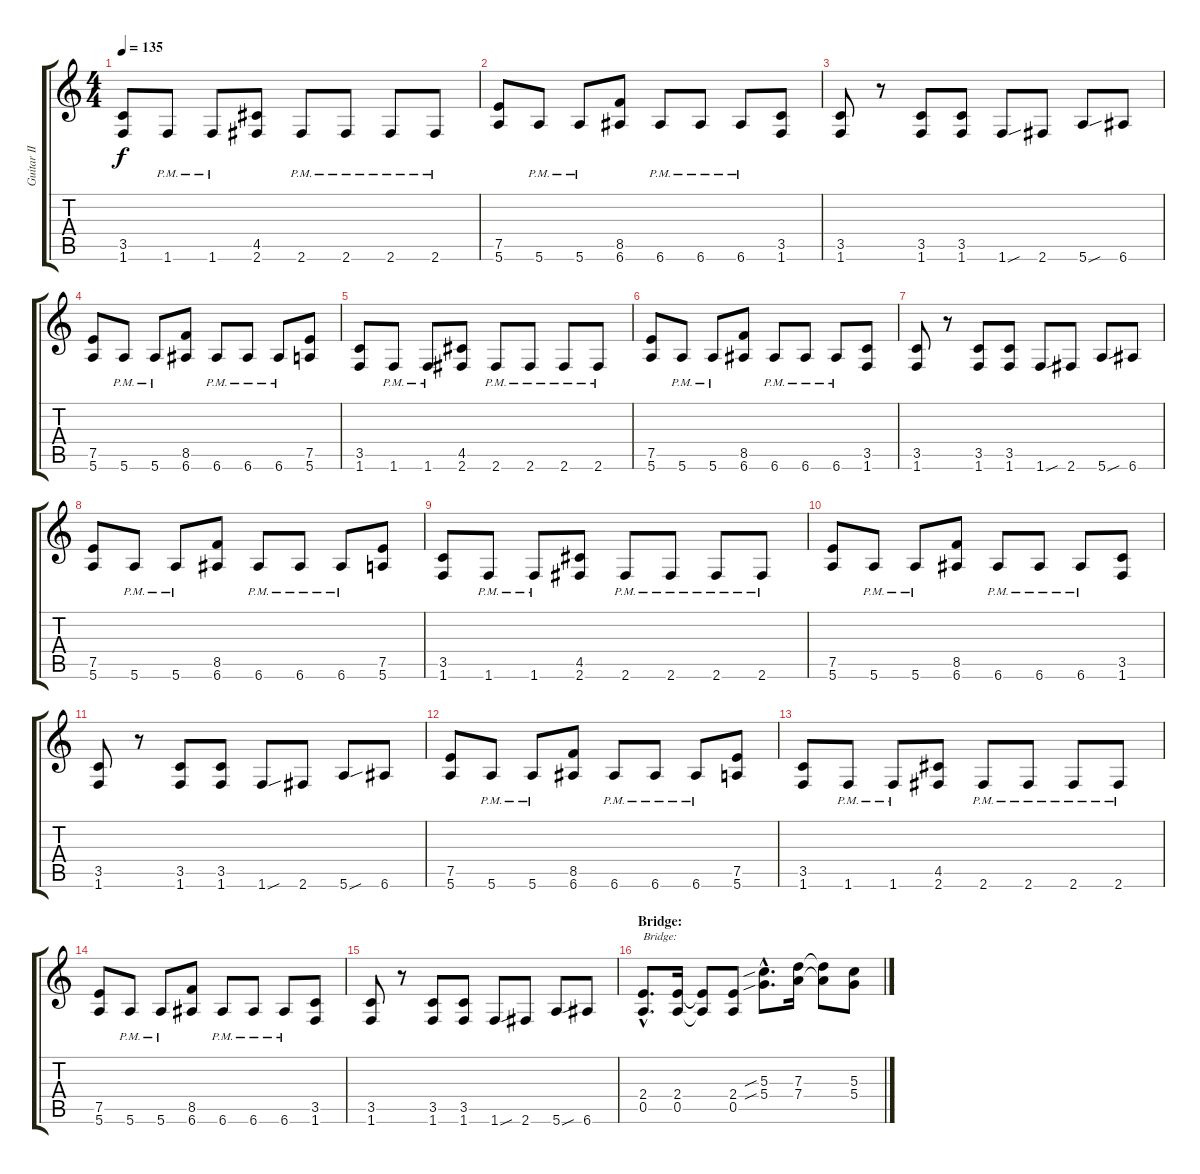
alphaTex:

\track ("Guitar II" "Guitar II") {instrument distortionguitar}
\staff {score tabs}
\tuning (E4 B3 G3 D3 A2 E2) {hide}
\ts (4 4)
\tempo 135
\clef g2
\ks c
(3.5 1.6).8{dy f} 1.6{pm}.8 1.6{pm}.8 (4.5 2.6).8 2.6{pm}.8 2.6{pm}.8 2.6{pm}.8 2.6{pm}.8 |
(7.5 5.6).8 5.6{pm}.8 5.6{pm}.8 (8.5 6.6).8 6.6{pm}.8 6.6{pm}.8 6.6{pm}.8 (3.5 1.6).8 |
(3.5 1.6).8 r.8 (3.5 1.6).8 (3.5 1.6).8 1.6{sou}.8 2.6.8 5.6{sou}.8 6.6.8 |
(7.5 5.6).8 5.6{pm}.8 5.6{pm}.8 (8.5 6.6).8 6.6{pm}.8 6.6{pm}.8 6.6{pm}.8 (7.5 5.6).8 |
(3.5 1.6).8 1.6{pm}.8 1.6{pm}.8 (4.5 2.6).8 2.6{pm}.8 2.6{pm}.8 2.6{pm}.8 2.6{pm}.8 |
(7.5 5.6).8 5.6{pm}.8 5.6{pm}.8 (8.5 6.6).8 6.6{pm}.8 6.6{pm}.8 6.6{pm}.8 (3.5 1.6).8 |
(3.5 1.6).8 r.8 (3.5 1.6).8 (3.5 1.6).8 1.6{sou}.8 2.6.8 5.6{sou}.8 6.6.8 |
(7.5 5.6).8 5.6{pm}.8 5.6{pm}.8 (8.5 6.6).8 6.6{pm}.8 6.6{pm}.8 6.6{pm}.8 (7.5 5.6).8 |
(3.5 1.6).8 1.6{pm}.8 1.6{pm}.8 (4.5 2.6).8 2.6{pm}.8 2.6{pm}.8 2.6{pm}.8 2.6{pm}.8 |
(7.5 5.6).8 5.6{pm}.8 5.6{pm}.8 (8.5 6.6).8 6.6{pm}.8 6.6{pm}.8 6.6{pm}.8 (3.5 1.6).8 |
(3.5 1.6).8 r.8 (3.5 1.6).8 (3.5 1.6).8 1.6{sou}.8 2.6.8 5.6{sou}.8 6.6.8 |
(7.5 5.6).8 5.6{pm}.8 5.6{pm}.8 (8.5 6.6).8 6.6{pm}.8 6.6{pm}.8 6.6{pm}.8 (7.5 5.6).8 |
(3.5 1.6).8 1.6{pm}.8 1.6{pm}.8 (4.5 2.6).8 2.6{pm}.8 2.6{pm}.8 2.6{pm}.8 2.6{pm}.8 |
(7.5 5.6).8 5.6{pm}.8 5.6{pm}.8 (8.5 6.6).8 6.6{pm}.8 6.6{pm}.8 6.6{pm}.8 (3.5 1.6).8 |
(3.5 1.6).8 r.8 (3.5 1.6).8 (3.5 1.6).8 1.6{sou}.8 2.6.8 5.6{sou}.8 6.6.8 |
\section ("" "Bridge:")
(2.4{hac} 0.5{hac}).8{d txt "Bridge:"} (2.4 0.5).16 (2.4{t} 0.5{t}).8 (2.4 0.5).8 (5.3{sib hac} 5.4{sib hac}).8{d} (7.3 7.4).16 (7.3{t} 7.4{t}).8 (5.3 5.4).8
